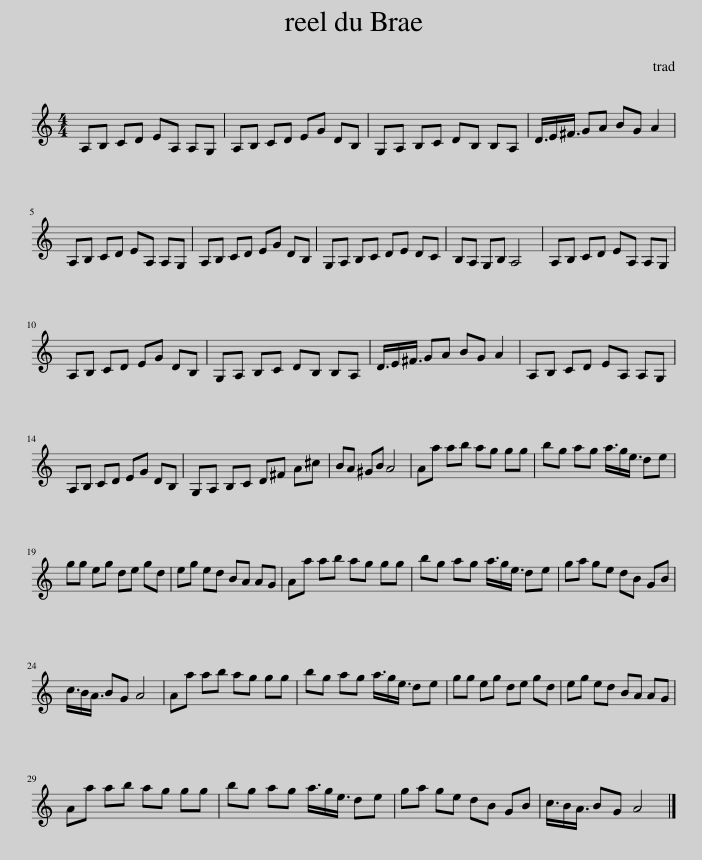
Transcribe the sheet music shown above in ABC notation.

X:1
L:1/8
M:4/4
I:linebreak $
K:C
V:1 treble
V:1
 A,B, CD EA, A,G, | A,B, CD EG DB, | G,A, B,C DB, B,A, | D3/4E/^F3/4 GA BG A2 |$ A,B, CD EA, A,G, | %5
 A,B, CD EG DB, | G,A, B,C DE DC | B,A, G,B, A,4 | A,B, CD EA, A,G, |$ A,B, CD EG DB, | %10
 G,A, B,C DB, B,A, | D3/4E/^F3/4 GA BG A2 | A,B, CD EA, A,G, |$ A,B, CD EG DB, | G,A, B,C D^F A^c | %15
 BA ^GB A4 | Aa ab ag gg | bg ag a3/4g/e3/4 de |$ gg eg de gd | eg ed BA AG | %20
 Aa ab ag gg | bg ag a3/4g/e3/4 de | ga ge dB GB |$ c3/4B/A3/4 BG A4 | Aa ab ag gg | %25
 bg ag a3/4g/e3/4 de | gg eg de gd | eg ed BA AG |$ Aa ab ag gg | bg ag a3/4g/e3/4 de | %30
 ga ge dB GB | c3/4B/A3/4 BG A4 |] %32
